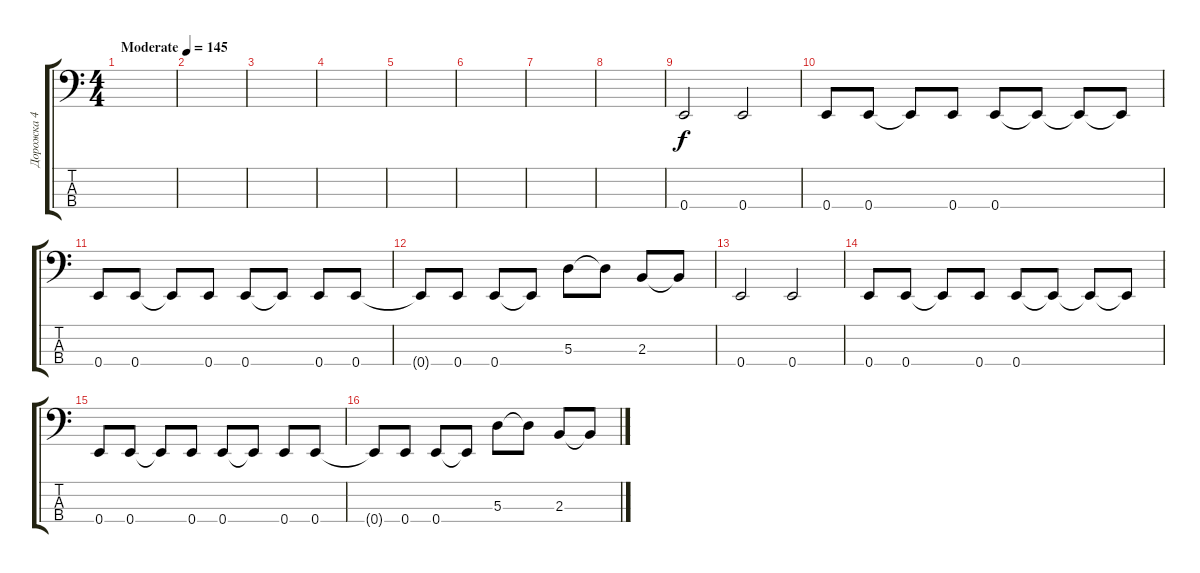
\track ("Дорожка 4" "Дорожка 4") {instrument electricbassfinger}
\staff {score tabs}
\tuning (G2 D2 A1 E1) {hide}
\ts (4 4)
\tempo (145 "Moderate")
\clef f4
\ks c
|
|
|
|
|
|
|
|
0.4.2 0.4.2 |
0.4.8 0.4.8 0.4{t}.8 0.4.8 0.4.8 0.4{t}.8 0.4{t}.8 0.4{t}.8 |
0.4.8 0.4.8 0.4{t}.8 0.4.8 0.4.8 0.4{t}.8 0.4.8 0.4.8 |
0.4{t}.8 0.4.8 0.4.8 0.4{t}.8 5.3.8 5.3{t}.8 2.3.8 2.3{t}.8 |
0.4.2 0.4.2 |
0.4.8 0.4.8 0.4{t}.8 0.4.8 0.4.8 0.4{t}.8 0.4{t}.8 0.4{t}.8 |
0.4.8 0.4.8 0.4{t}.8 0.4.8 0.4.8 0.4{t}.8 0.4.8 0.4.8 |
0.4{t}.8 0.4.8 0.4.8 0.4{t}.8 5.3.8 5.3{t}.8 2.3.8 2.3{t}.8
